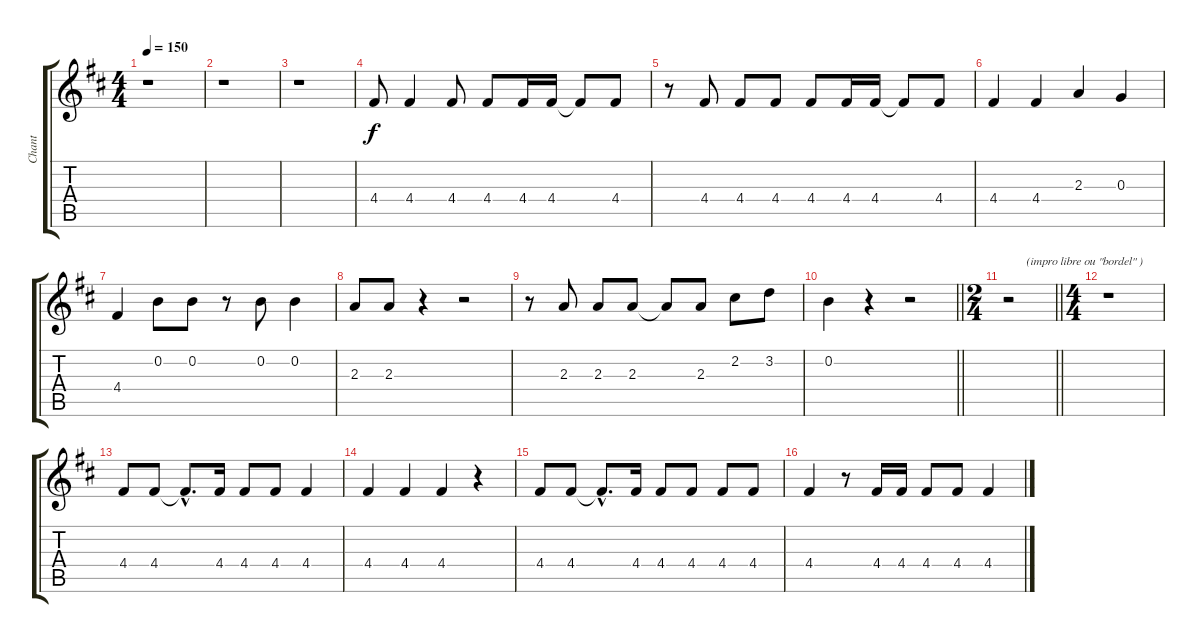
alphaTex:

\track ("Chant" "Chant") {instrument electricguitarmuted}
\staff {score tabs}
\tuning (E4 B3 G3 D3 A2 E2) {hide}
\ts (4 4)
\tempo 150
\clef g2
\ks d
r.1{dy f} |
r.1 |
r.1 |
4.4.8 4.4.4 4.4.8 4.4.8 4.4.16 4.4.16 4.4{t}.8 4.4.8 |
r.8 4.4.8 4.4.8 4.4.8 4.4.8 4.4.16 4.4.16 4.4{t}.8 4.4.8 |
4.4.4 4.4.4 2.3.4 0.3.4 |
4.4.4 0.2.8 0.2.8 r.8 0.2.8 0.2.4 |
2.3.8 2.3.8 r.4 r.2 |
r.8 2.3.8 2.3.8 2.3.8 2.3{t}.8 2.3.8 2.2.8 3.2.8 |
\barLineRight lightlight
0.2.4 r.4 r.2 |
\ts (2 4)
\barLineRight lightlight
r.2{txt "      (impro libre ou \"bordel\" )"} |
\ts (4 4)
r.1 |
4.4.8 4.4.8 4.4{hac t}.8{d} 4.4.16 4.4.8 4.4.8 4.4.4 |
4.4.4 4.4.4 4.4.4 r.4 |
4.4.8 4.4.8 4.4{hac t}.8{d} 4.4.16 4.4.8 4.4.8 4.4.8 4.4.8 |
4.4.4 r.8 4.4.16 4.4.16 4.4.8 4.4.8 4.4.4
